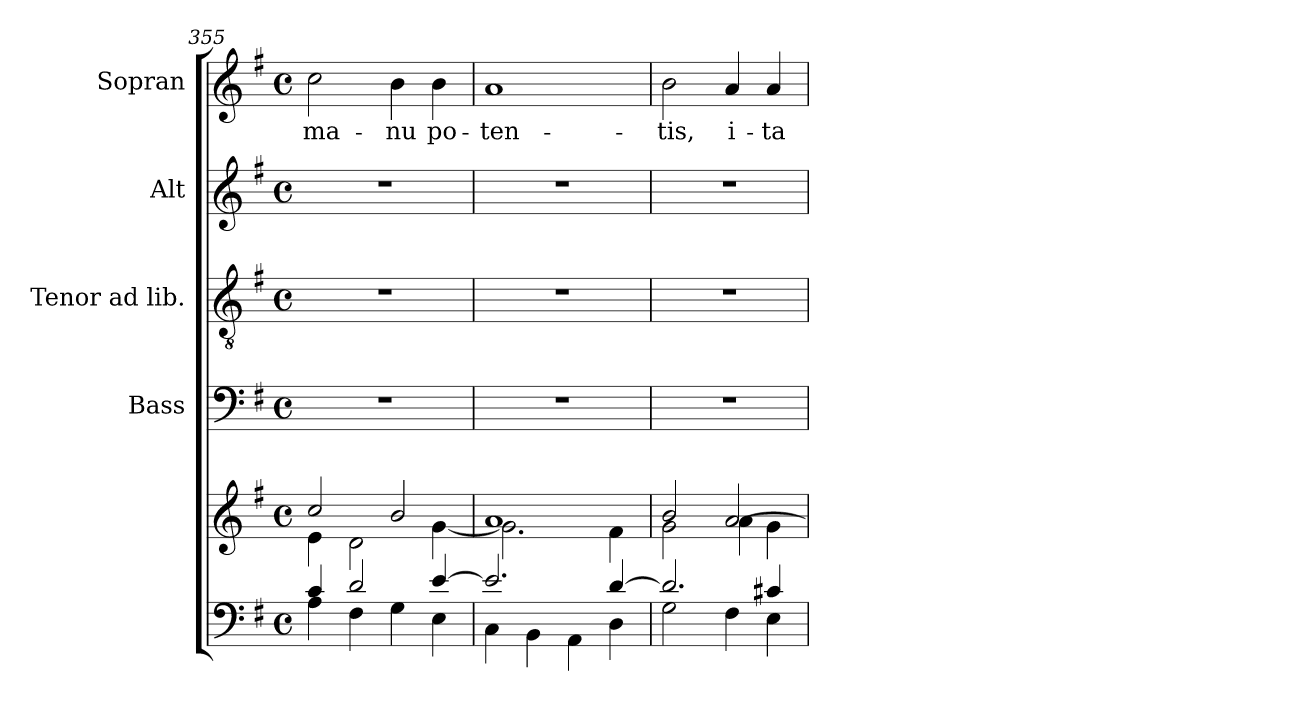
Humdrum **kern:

**kern	**kern	**kern	**kern	**kern	**kern	**text
*part5	*part5	*part4	*part3	*part2	*part1	*part1
*staff6	*staff5	*staff4	*staff3	*staff2	*staff1	*staff1
*	*	*I"Bass	*I"Tenor ad lib.	*I"Alt	*I"Sopran	*
*	*	*I'B.	*I'T.	*I'A.	*I'S.	*
!!LO:PB:g=z
*clefF4	*clefG2	*clefF4	*clefGv2	*clefG2	*clefG2	*
*k[f#]	*k[f#]	*k[f#]	*k[f#]	*k[f#]	*k[f#]	*
*G:	*G:	*G:	*G:	*G:	*G:	*
*M4/4	*M4/4	*M4/4	*M4/4	*M4/4	*M4/4	*
*met(c)	*met(c)	*met(c)	*met(c)	*met(c)	*met(c)	*
=355	=355	=355	=355	=355	=355	=355
*^	*^	*	*	*	*	*
!	!	!	!	!	!	!	!	!LO:LY:b
4c/	4A\	2cc/	4e\	1r	1r	1r	2cc\	ma-
2d/	4F#\	.	2d\	.	.	.	.	.
!	!	!	!	!	!	!	!	!LO:LY:b
.	4G\	2b/	.	.	.	.	4b\	-nu
!	!	!	!	!	!	!	!	!LO:LY:b
[>4e/	4E\	.	[<4g\	.	.	.	4b\	po-
=356	=356	=356	=356	=356	=356	=356	=356	=356
!	!	!	!	!	!	!	!	!LO:LY:b
2.e/]	4C\	1a	2.g\]	1r	1r	1r	1a	-ten-
.	4BB\	.	.	.	.	.	.	.
.	4AA\	.	.	.	.	.	.	.
[>4d/	4D\	.	4f#\	.	.	.	.	.
=357	=357	=357	=357	=357	=357	=357	=357	=357
!	!	!	!	!	!	!	!	!LO:LY:b
2.d/]	2G\	2b/	2g\	1r	1r	1r	2b\	-tis,
!	!	!	!	!	!	!	!	!LO:LY:b
.	4F#\	[>2a/	4a\	.	.	.	4a/	i-
!	!	!	!	!	!	!	!	!LO:LY:b
4c#X/	4E\	.	4g\	.	.	.	4a/	-ta
*v	*v	*	*	*	*	*	*	*
*	*v	*v	*	*	*	*	*
=	=	=	=	=	=	=
*-	*-	*-	*-	*-	*-	*-
